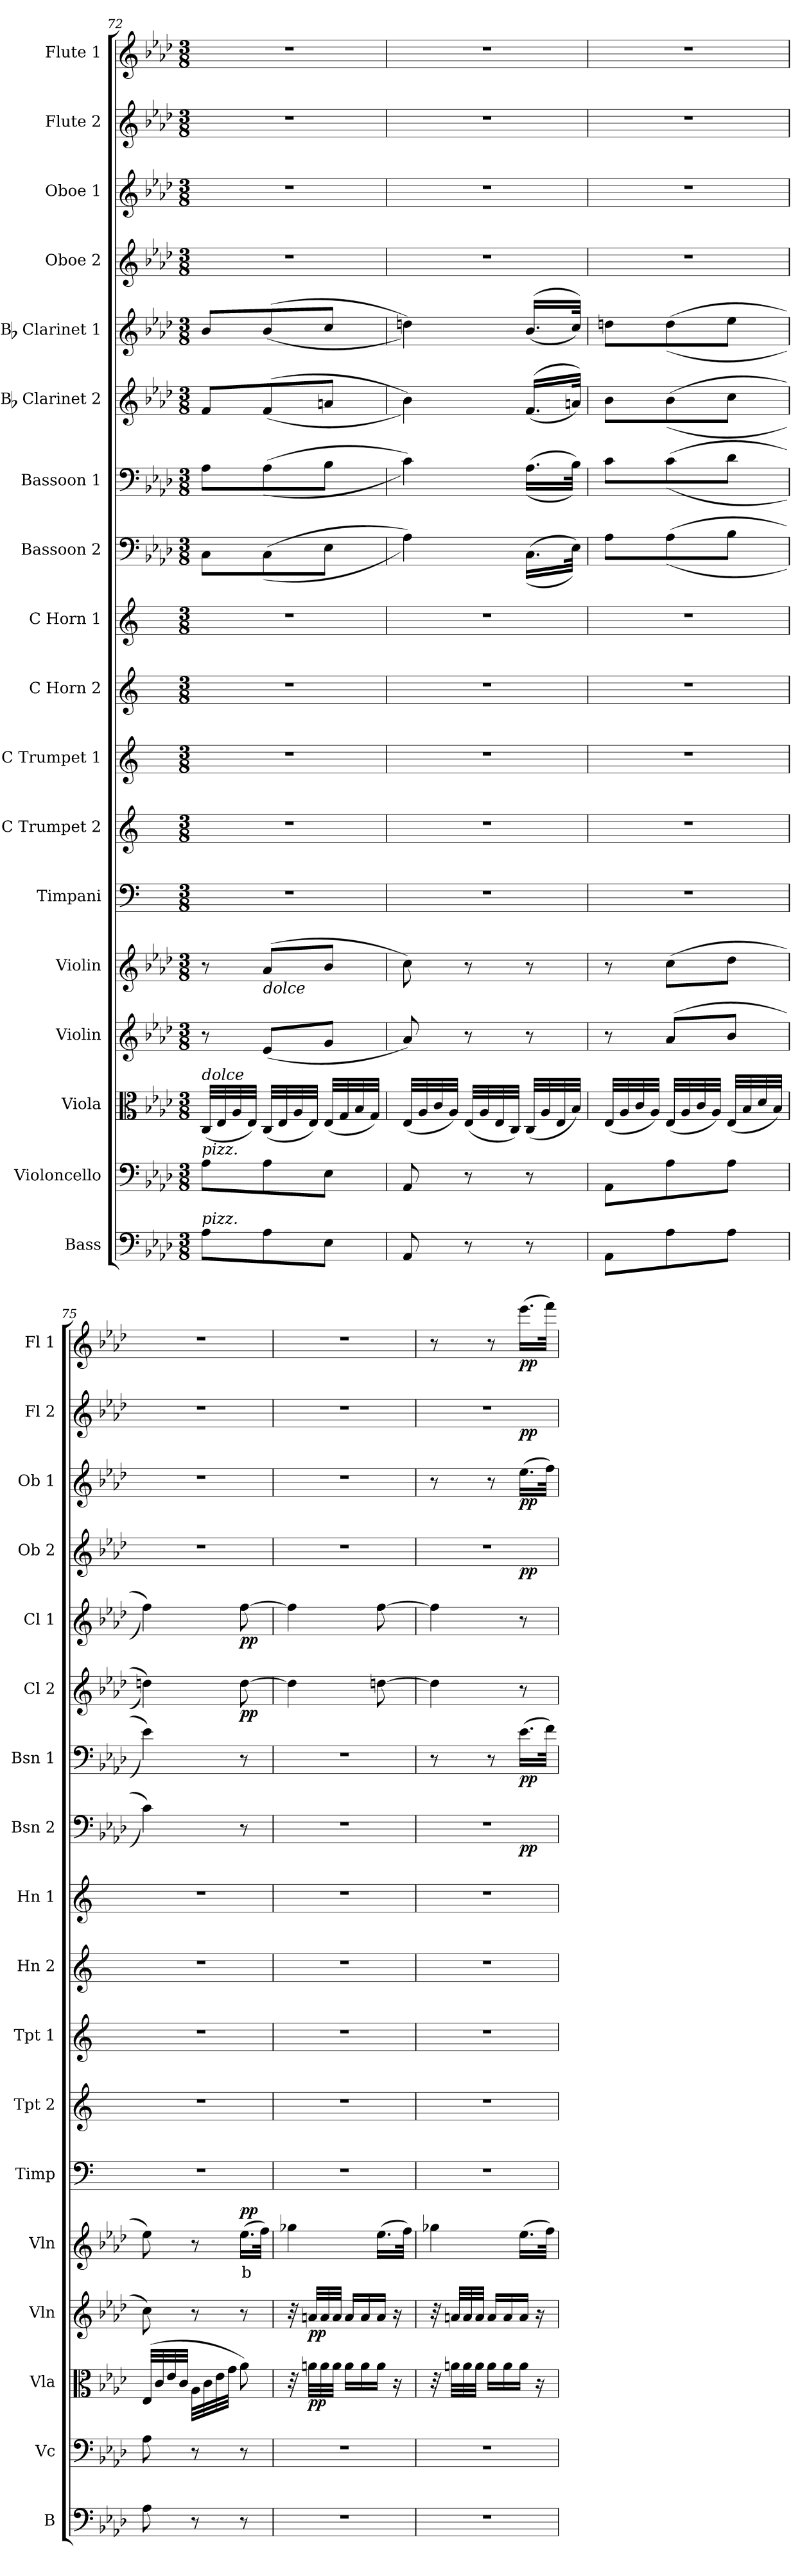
**kern	**kern	**kern	**dynam	**kern	**dynam	**kern	**text	**dynam	**kern	**kern	**kern	**kern	**kern	**kern	**dynam	**kern	**dynam	**kern	**dynam	**kern	**dynam	**kern	**dynam	**kern	**dynam	**kern	**dynam	**kern	**dynam
*part18	*part17	*part16	*part16	*part15	*part15	*part14	*part14	*part14	*part13	*part12	*part11	*part10	*part9	*part8	*part8	*part7	*part7	*part6	*part6	*part5	*part5	*part4	*part4	*part3	*part3	*part2	*part2	*part1	*part1
*staff18	*staff17	*staff16	*staff16	*staff15	*staff15	*staff14	*staff14	*staff14	*staff13	*staff12	*staff11	*staff10	*staff9	*staff8	*staff8	*staff7	*staff7	*staff6	*staff6	*staff5	*staff5	*staff4	*staff4	*staff3	*staff3	*staff2	*staff2	*staff1	*staff1
*I"Bass	*I"Violoncello	*I"Viola	*	*I"Violin	*	*I"Violin	*	*	*I"Timpani	*I"C Trumpet 2	*I"C Trumpet 1	*I"C Horn 2	*I"C Horn 1	*I"Bassoon 2	*	*I"Bassoon 1	*	*I"Bb Clarinet 2	*	*I"Bb Clarinet 1	*	*I"Oboe 2	*	*I"Oboe 1	*	*I"Flute 2	*	*I"Flute 1	*
*I'B	*I'Vc	*I'Vla	*	*I'Vln	*	*I'Vln	*	*	*I'Timp	*I'Tpt 2	*I'Tpt 1	*I'Hn 2	*I'Hn 1	*I'Bsn 2	*	*I'Bsn 1	*	*I'Cl 2	*	*I'Cl 1	*	*I'Ob 2	*	*I'Ob 1	*	*I'Fl 2	*	*I'Fl 1	*
!!LO:PB:g=z
*clefF4	*clefF4	*clefC3	*	*clefG2	*	*clefG2	*	*	*clefF4	*clefG2	*clefG2	*clefG2	*clefG2	*clefF4	*	*clefF4	*	*clefG2	*	*clefG2	*	*clefG2	*	*clefG2	*	*clefG2	*	*clefG2	*
*ITrd7c12	*	*	*	*	*	*	*	*	*	*	*	*ITrd7c12	*ITrd7c12	*	*	*	*	*ITrd1c2	*	*ITrd1c2	*	*	*	*	*	*	*	*	*
*k[b-e-a-d-]	*k[b-e-a-d-]	*k[b-e-a-d-]	*	*k[b-e-a-d-]	*	*k[b-e-a-d-]	*	*	*k[]	*k[]	*k[]	*k[]	*k[]	*k[b-e-a-d-]	*	*k[b-e-a-d-]	*	*k[b-e-a-d-g-c-]	*	*k[b-e-a-d-g-c-]	*	*k[b-e-a-d-]	*	*k[b-e-a-d-]	*	*k[b-e-a-d-]	*	*k[b-e-a-d-]	*
*M3/8	*M3/8	*M3/8	*	*M3/8	*	*M3/8	*	*	*M3/8	*M3/8	*M3/8	*M3/8	*M3/8	*M3/8	*	*M3/8	*	*M3/8	*	*M3/8	*	*M3/8	*	*M3/8	*	*M3/8	*	*M3/8	*
=72	=72	=72	=72	=72	=72	=72	=72	=72	=72	=72	=72	=72	=72	=72	=72	=72	=72	=72	=72	=72	=72	=72	=72	=72	=72	=72	=72	=72	=72
!	!	!LO:TX:a:i:t=dolce	!	!	!	!	!	!	!	!	!	!	!	!	!	!	!	!	!	!	!	!	!	!	!	!	!	!	!
!	!LO:TX:a:i:t=pizz.	!	!	!	!	!	!	!	!	!	!	!	!	!	!	!	!	!	!	!	!	!	!	!	!	!	!	!	!
!LO:TX:a:i:t=pizz.	!	!	!	!	!	!	!	!	!	!	!	!	!	!	!	!	!	!	!	!	!	!	!	!	!	!	!	!	!
8AA-L	8A-L	(32CLLL	.	8r	.	8r	.	.	4.r	4.r	4.r	4.r	4.r	8C\L	.	8A-\L	.	8e-/L	.	8a-/L	.	4.r	.	4.r	.	4.r	.	4.r	.
.	.	32E-	.	.	.	.	.	.	.	.	.	.	.	.	.	.	.	.	.	.	.	.	.	.	.	.	.	.	.
.	.	32A-	.	.	.	.	.	.	.	.	.	.	.	.	.	.	.	.	.	.	.	.	.	.	.	.	.	.	.
.	.	32E-JJJ)	.	.	.	.	.	.	.	.	.	.	.	.	.	.	.	.	.	.	.	.	.	.	.	.	.	.	.
!	!	!	!	!	!	!LO:TX:b:i:t=dolce	!	!	!	!	!	!	!	!	!	!	!	!	!	!	!	!	!	!	!	!	!	!	!
8AA-	8A-	(32CLLL	.	(8e-L	.	(8a-L	.	.	.	.	.	.	.	((8C\	.	((8A-\	.	((8e-/	.	((8a-/	.	.	.	.	.	.	.	.	.
.	.	32E-	.	.	.	.	.	.	.	.	.	.	.	.	.	.	.	.	.	.	.	.	.	.	.	.	.	.	.
.	.	32A-	.	.	.	.	.	.	.	.	.	.	.	.	.	.	.	.	.	.	.	.	.	.	.	.	.	.	.
.	.	32E-JJJ)	.	.	.	.	.	.	.	.	.	.	.	.	.	.	.	.	.	.	.	.	.	.	.	.	.	.	.
8EE-J	8E-J	(32E-LLL	.	8gJ	.	8b-J	.	.	.	.	.	.	.	8E-\J	.	8B-\J	.	8gn/J	.	8b-/J	.	.	.	.	.	.	.	.	.
.	.	32G	.	.	.	.	.	.	.	.	.	.	.	.	.	.	.	.	.	.	.	.	.	.	.	.	.	.	.
.	.	32B-	.	.	.	.	.	.	.	.	.	.	.	.	.	.	.	.	.	.	.	.	.	.	.	.	.	.	.
.	.	32GJJJ)	.	.	.	.	.	.	.	.	.	.	.	.	.	.	.	.	.	.	.	.	.	.	.	.	.	.	.
=73	=73	=73	=73	=73	=73	=73	=73	=73	=73	=73	=73	=73	=73	=73	=73	=73	=73	=73	=73	=73	=73	=73	=73	=73	=73	=73	=73	=73	=73
8AAA-	8AA-	(32E-LLL	.	8a-)	.	8cc)	.	.	4.r	4.r	4.r	4.r	4.r	4A-\))	.	4c\))	.	4a-\))	.	4ccn\))	.	4.r	.	4.r	.	4.r	.	4.r	.
.	.	32A-	.	.	.	.	.	.	.	.	.	.	.	.	.	.	.	.	.	.	.	.	.	.	.	.	.	.	.
.	.	32c	.	.	.	.	.	.	.	.	.	.	.	.	.	.	.	.	.	.	.	.	.	.	.	.	.	.	.
.	.	32A-JJJ)	.	.	.	.	.	.	.	.	.	.	.	.	.	.	.	.	.	.	.	.	.	.	.	.	.	.	.
8r	8r	(32E-LLL	.	8r	.	8r	.	.	.	.	.	.	.	.	.	.	.	.	.	.	.	.	.	.	.	.	.	.	.
.	.	32A-	.	.	.	.	.	.	.	.	.	.	.	.	.	.	.	.	.	.	.	.	.	.	.	.	.	.	.
.	.	32E-	.	.	.	.	.	.	.	.	.	.	.	.	.	.	.	.	.	.	.	.	.	.	.	.	.	.	.
.	.	32CJJJ)	.	.	.	.	.	.	.	.	.	.	.	.	.	.	.	.	.	.	.	.	.	.	.	.	.	.	.
8r	8r	(32CLLL	.	8r	.	8r	.	.	.	.	.	.	.	((16.C\LL	.	((16.A-\LL	.	((16.e-/LL	.	((16.a-/LL	.	.	.	.	.	.	.	.	.
.	.	32A-	.	.	.	.	.	.	.	.	.	.	.	.	.	.	.	.	.	.	.	.	.	.	.	.	.	.	.
.	.	32E-	.	.	.	.	.	.	.	.	.	.	.	.	.	.	.	.	.	.	.	.	.	.	.	.	.	.	.
.	.	32B-JJJ)	.	.	.	.	.	.	.	.	.	.	.	32E-\JJk))	.	32B-\JJk))	.	32gn/JJk))	.	32b-/JJk))	.	.	.	.	.	.	.	.	.
=74	=74	=74	=74	=74	=74	=74	=74	=74	=74	=74	=74	=74	=74	=74	=74	=74	=74	=74	=74	=74	=74	=74	=74	=74	=74	=74	=74	=74	=74
8AAA-L	8AA-L	(32E-LLL	.	8r	.	8r	.	.	4.r	4.r	4.r	4.r	4.r	8A-\L	.	8c\L	.	8a-\L	.	8ccn\L	.	4.r	.	4.r	.	4.r	.	4.r	.
.	.	32A-	.	.	.	.	.	.	.	.	.	.	.	.	.	.	.	.	.	.	.	.	.	.	.	.	.	.	.
.	.	32c	.	.	.	.	.	.	.	.	.	.	.	.	.	.	.	.	.	.	.	.	.	.	.	.	.	.	.
.	.	32A-JJJ)	.	.	.	.	.	.	.	.	.	.	.	.	.	.	.	.	.	.	.	.	.	.	.	.	.	.	.
8AA-	8A-	(32E-LLL	.	(8a-L	.	(8ccL	.	.	.	.	.	.	.	((8A-\	.	((8c\	.	((8a-\	.	((8cc\	.	.	.	.	.	.	.	.	.
.	.	32A-	.	.	.	.	.	.	.	.	.	.	.	.	.	.	.	.	.	.	.	.	.	.	.	.	.	.	.
.	.	32c	.	.	.	.	.	.	.	.	.	.	.	.	.	.	.	.	.	.	.	.	.	.	.	.	.	.	.
.	.	32A-JJJ)	.	.	.	.	.	.	.	.	.	.	.	.	.	.	.	.	.	.	.	.	.	.	.	.	.	.	.
8AA-J	8A-J	(32E-LLL	.	8b-J	.	8dd-J	.	.	.	.	.	.	.	8B-\J	.	8d-\J	.	8b-\J	.	8dd-\J	.	.	.	.	.	.	.	.	.
.	.	32B-	.	.	.	.	.	.	.	.	.	.	.	.	.	.	.	.	.	.	.	.	.	.	.	.	.	.	.
.	.	32d-	.	.	.	.	.	.	.	.	.	.	.	.	.	.	.	.	.	.	.	.	.	.	.	.	.	.	.
.	.	32B-JJJ)	.	.	.	.	.	.	.	.	.	.	.	.	.	.	.	.	.	.	.	.	.	.	.	.	.	.	.
=75	=75	=75	=75	=75	=75	=75	=75	=75	=75	=75	=75	=75	=75	=75	=75	=75	=75	=75	=75	=75	=75	=75	=75	=75	=75	=75	=75	=75	=75
8AA-	8A-	(32E-LLL	.	8cc)	.	8ee-)	.	.	4.r	4.r	4.r	4.r	4.r	4c\))	.	4e-\))	.	4ccn\))	.	4ee-\))	.	4.r	.	4.r	.	4.r	.	4.r	.
.	.	32c	.	.	.	.	.	.	.	.	.	.	.	.	.	.	.	.	.	.	.	.	.	.	.	.	.	.	.
.	.	32e-	.	.	.	.	.	.	.	.	.	.	.	.	.	.	.	.	.	.	.	.	.	.	.	.	.	.	.
.	.	32cJJJ	.	.	.	.	.	.	.	.	.	.	.	.	.	.	.	.	.	.	.	.	.	.	.	.	.	.	.
8r	8r	32A-LLL	.	8r	.	8r	.	.	.	.	.	.	.	.	.	.	.	.	.	.	.	.	.	.	.	.	.	.	.
.	.	32c	.	.	.	.	.	.	.	.	.	.	.	.	.	.	.	.	.	.	.	.	.	.	.	.	.	.	.
.	.	32e-	.	.	.	.	.	.	.	.	.	.	.	.	.	.	.	.	.	.	.	.	.	.	.	.	.	.	.
.	.	32gJJJ	.	.	.	.	.	.	.	.	.	.	.	.	.	.	.	.	.	.	.	.	.	.	.	.	.	.	.
!	!	!	!	!	!	!	!LO:LY:b	!LO:DY:b	!	!	!	!	!	!	!	!	!	!	!LO:DY:b	!	!LO:DY:b	!	!	!	!	!	!	!	!
8r	8r	8a-)	.	8r	.	(16.ee-LL	b	pp	.	.	.	.	.	8r	.	8r	.	[8cc\	pp	[8ee-\	pp	.	.	.	.	.	.	.	.
.	.	.	.	.	.	32ffJJk)	.	.	.	.	.	.	.	.	.	.	.	.	.	.	.	.	.	.	.	.	.	.	.
=76	=76	=76	=76	=76	=76	=76	=76	=76	=76	=76	=76	=76	=76	=76	=76	=76	=76	=76	=76	=76	=76	=76	=76	=76	=76	=76	=76	=76	=76
4.r	4.r	32r	.	32r	.	4gg-X	.	.	4.r	4.r	4.r	4.r	4.r	4.r	.	4.r	.	4cc\]	.	4ee-\]	.	4.r	.	4.r	.	4.r	.	4.r	.
!	!	!	!LO:DY:b	!	!LO:DY:b	!	!	!	!	!	!	!	!	!	!	!	!	!	!	!	!	!	!	!	!	!	!	!	!
.	.	32anLLL	pp	32anLLL	pp	.	.	.	.	.	.	.	.	.	.	.	.	.	.	.	.	.	.	.	.	.	.	.	.
.	.	32a	.	32a	.	.	.	.	.	.	.	.	.	.	.	.	.	.	.	.	.	.	.	.	.	.	.	.	.
.	.	32aJJJ	.	32aJJJ	.	.	.	.	.	.	.	.	.	.	.	.	.	.	.	.	.	.	.	.	.	.	.	.	.
.	.	16aLL	.	16aLL	.	.	.	.	.	.	.	.	.	.	.	.	.	.	.	.	.	.	.	.	.	.	.	.	.
.	.	16a	.	16a	.	.	.	.	.	.	.	.	.	.	.	.	.	.	.	.	.	.	.	.	.	.	.	.	.
.	.	16aJJ	.	16aJJ	.	(16.ee-LL	.	.	.	.	.	.	.	.	.	.	.	[8ccn\	.	[8ee-\	.	.	.	.	.	.	.	.	.
.	.	16r	.	16r	.	.	.	.	.	.	.	.	.	.	.	.	.	.	.	.	.	.	.	.	.	.	.	.	.
.	.	.	.	.	.	32ffJJk)	.	.	.	.	.	.	.	.	.	.	.	.	.	.	.	.	.	.	.	.	.	.	.
=77	=77	=77	=77	=77	=77	=77	=77	=77	=77	=77	=77	=77	=77	=77	=77	=77	=77	=77	=77	=77	=77	=77	=77	=77	=77	=77	=77	=77	=77
*	*	*	*	*	*	*	*	*	*	*	*	*	*	*^	*	*	*	*	*	*	*	*^	*	*	*	*^	*	*	*
4.r	4.r	32r	.	32r	.	4gg-X	.	.	4.r	4.r	4.r	4.r	4.r	4.r	4ryy	.	8r	.	4cc\]	.	4ee-\]	.	4.r	4ryy	.	8r	.	4.r	4ryy	.	8r	.
.	.	32anLLL	.	32anLLL	.	.	.	.	.	.	.	.	.	.	.	.	.	.	.	.	.	.	.	.	.	.	.	.	.	.	.	.
.	.	32a	.	32a	.	.	.	.	.	.	.	.	.	.	.	.	.	.	.	.	.	.	.	.	.	.	.	.	.	.	.	.
.	.	32aJJJ	.	32aJJJ	.	.	.	.	.	.	.	.	.	.	.	.	.	.	.	.	.	.	.	.	.	.	.	.	.	.	.	.
.	.	16aLL	.	16aLL	.	.	.	.	.	.	.	.	.	.	.	.	8r	.	.	.	.	.	.	.	.	8r	.	.	.	.	8r	.
.	.	16a	.	16a	.	.	.	.	.	.	.	.	.	.	.	.	.	.	.	.	.	.	.	.	.	.	.	.	.	.	.	.
!	!	!	!	!	!	!	!	!	!	!	!	!	!	!	!	!LO:DY:b	!	!LO:DY:b	!	!	!	!	!	!	!LO:DY:b	!	!LO:DY:b	!	!	!LO:DY:b	!	!LO:DY:b
.	.	16aJJ	.	16aJJ	.	(16.ee-LL	.	.	.	.	.	.	.	.	8ryy	pp	(16.e-LL	pp	8r	.	8r	.	.	8ryy	pp	(16.ee-LL	pp	.	8ryy	pp	(16.eee-LL	pp
.	.	16r	.	16r	.	.	.	.	.	.	.	.	.	.	.	.	.	.	.	.	.	.	.	.	.	.	.	.	.	.	.	.
.	.	.	.	.	.	32ffJJk)	.	.	.	.	.	.	.	.	.	.	32fJJk)	.	.	.	.	.	.	.	.	32ffJJk)	.	.	.	.	32fffJJk)	.
*	*	*	*	*	*	*	*	*	*	*	*	*	*	*v	*v	*	*	*	*	*	*	*	*v	*v	*	*	*	*v	*v	*	*	*
=	=	=	=	=	=	=	=	=	=	=	=	=	=	=	=	=	=	=	=	=	=	=	=	=	=	=	=	=	=
*-	*-	*-	*-	*-	*-	*-	*-	*-	*-	*-	*-	*-	*-	*-	*-	*-	*-	*-	*-	*-	*-	*-	*-	*-	*-	*-	*-	*-	*-
